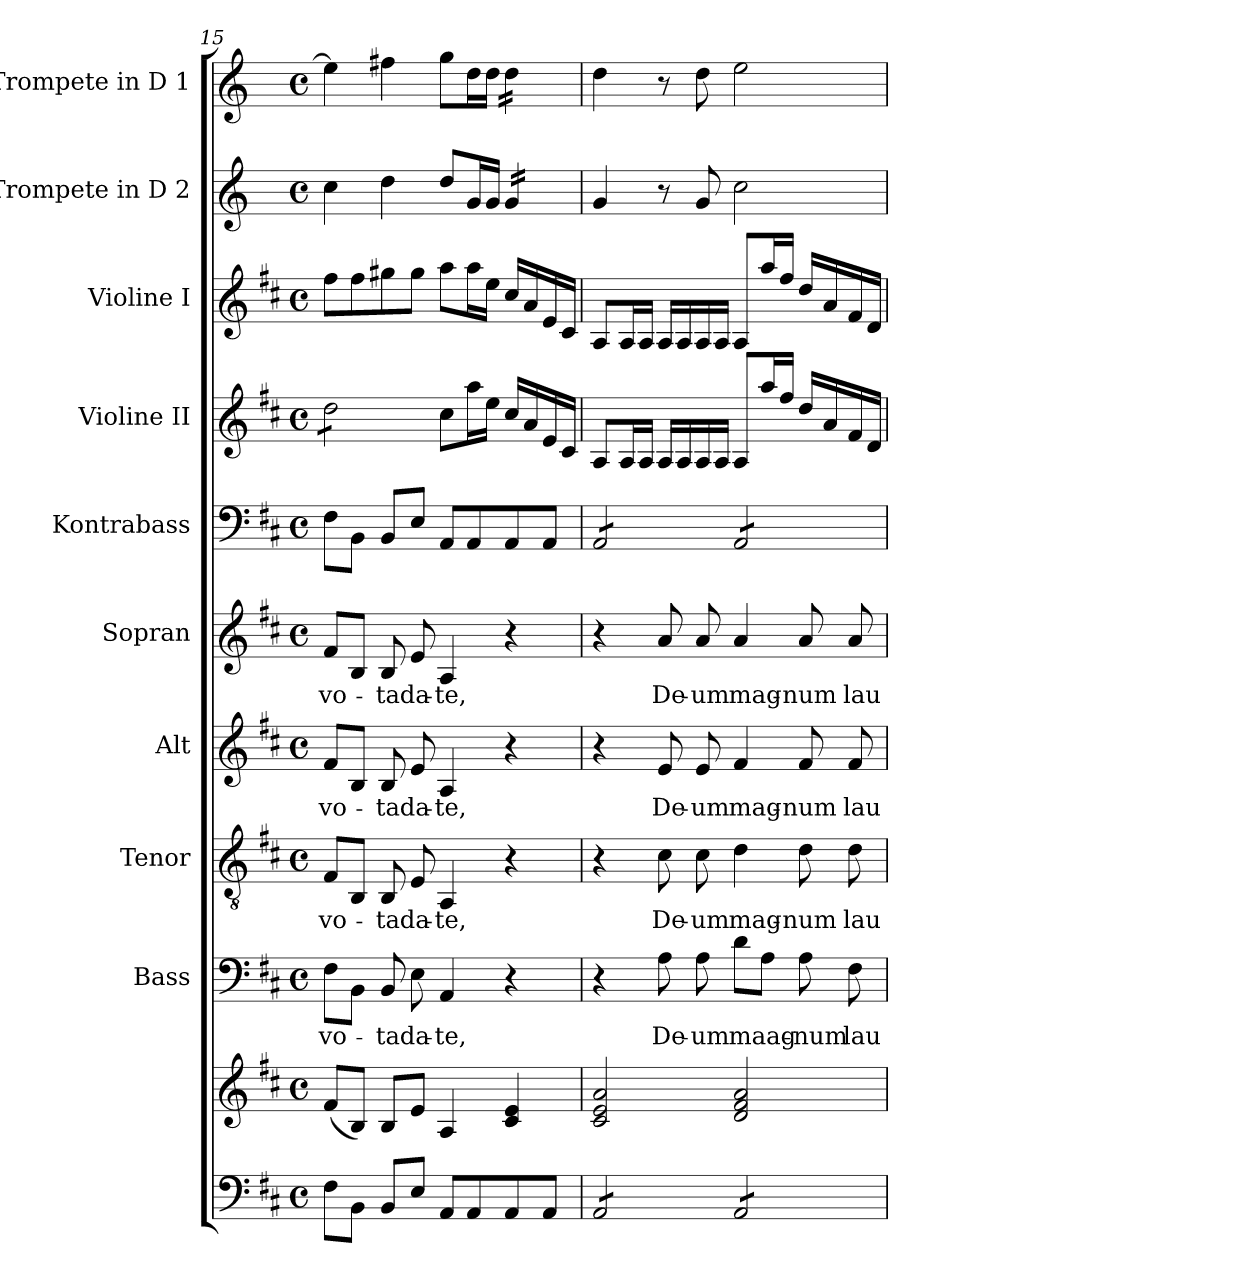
**kern	**kern	**kern	**text	**kern	**text	**kern	**text	**kern	**text	**kern	**kern	**kern	**kern	**kern
*part10	*part10	*part9	*part9	*part8	*part8	*part7	*part7	*part6	*part6	*part5	*part4	*part3	*part2	*part1
*staff11	*staff10	*staff9	*staff9	*staff8	*staff8	*staff7	*staff7	*staff6	*staff6	*staff5	*staff4	*staff3	*staff2	*staff1
*	*	*I"Bass	*	*I"Tenor	*	*I"Alt	*	*I"Sopran	*	*I"Kontrabass	*I"Violine II	*I"Violine I	*I"Trompete in D 2	*I"Trompete in D 1
*	*	*I'B.	*	*I'T.	*	*I'A.	*	*I'S.	*	*I'Kb.	*I'Vl. II	*I'Vl. I	*I'Trp. D 2	*I'Trp. D 1
*clefF4	*clefG2	*clefF4	*	*clefGv2	*	*clefG2	*	*clefG2	*	*clefF4	*clefG2	*clefG2	*clefG2	*clefG2
*	*	*	*	*	*	*	*	*	*	*ITrd7c12	*	*	*ITrd-1c-2	*ITrd-1c-2
*k[f#c#]	*k[f#c#]	*k[f#c#]	*	*k[f#c#]	*	*k[f#c#]	*	*k[f#c#]	*	*k[f#c#]	*k[f#c#]	*k[f#c#]	*k[f#c#]	*k[f#c#]
*D:	*D:	*D:	*	*D:	*	*D:	*	*D:	*	*D:	*D:	*D:	*D:	*D:
*M4/4	*M4/4	*M4/4	*	*M4/4	*	*M4/4	*	*M4/4	*	*M4/4	*M4/4	*M4/4	*M4/4	*M4/4
*met(c)	*met(c)	*met(c)	*	*met(c)	*	*met(c)	*	*met(c)	*	*met(c)	*met(c)	*met(c)	*met(c)	*met(c)
=15	=15	=15	=15	=15	=15	=15	=15	=15	=15	=15	=15	=15	=15	=15
!	!	!	!LO:LY:b	!	!LO:LY:b	!	!LO:LY:b	!	!LO:LY:b	!	!	!	!	!
*	*	*	*	*	*	*	*	*	*	*	*tremolo	*	*	*
8F#\L	(<8f#/L	8F#\L	vo-	8F#/L	vo-	8f#/L	vo-	8f#/L	vo-	8FF#\L	8dd\L	8ff#\L	4dd\	4ff#\]
8BB\J	8B/J)	8BB\J	.	8BB/J	.	8B/J	.	8B/J	.	8BBB\J	8dd\	8ff#\	.	.
!	!	!	!LO:LY:b	!	!LO:LY:b	!	!LO:LY:b	!	!LO:LY:b	!	!	!	!	!
8BB/L	8B/L	8BB/	-ta	8BB/	-ta	8B/	-ta	8B/	-ta	8BBB/L	8dd\	8gg#X\	4ee\	4gg#X\
!	!	!	!LO:LY:b	!	!LO:LY:b	!	!LO:LY:b	!	!LO:LY:b	!	!	!	!	!
8E/J	8e/J	8E\	da-	8E/	da-	8e/	da-	8e/	da-	8EE/J	8dd\J	8gg#\J	.	.
*	*	*	*	*	*	*	*	*	*	*	*Xtremolo	*	*	*
!	!	!	!LO:LY:b	!	!LO:LY:b	!	!LO:LY:b	!	!LO:LY:b	!	!	!	!	!
8AA/L	4A/	4AA/	-te,	4AA/	-te,	4A/	-te,	4A/	-te,	8AAA/L	8cc#\L	8aa\L	8ee/L	8aa\L
8AA/	.	.	.	.	.	.	.	.	.	8AAA/	16aa\L	16aa\L	16a/L	16ee\L
.	.	.	.	.	.	.	.	.	.	.	16ee\JJ	16ee\JJ	16a/JJ	16ee\JJ
*	*	*	*	*	*	*	*	*	*	*	*	*	*tremolo	*
*	*	*	*	*	*	*	*	*	*	*	*	*	*	*tremolo
8AA/	4c#/ 4e/	4r	.	4r	.	4r	.	4r	.	8AAA/	16cc#/LL	16cc#/LL	16a/LL	16ee\LL
.	.	.	.	.	.	.	.	.	.	.	16a/	16a/	16a/	16ee\
8AA/J	.	.	.	.	.	.	.	.	.	8AAA/J	16e/	16e/	16a/	16ee\
.	.	.	.	.	.	.	.	.	.	.	16c#/JJ	16c#/JJ	16a/JJ	16ee\JJ
*	*	*	*	*	*	*	*	*	*	*	*	*	*	*Xtremolo
*	*	*	*	*	*	*	*	*	*	*	*	*	*Xtremolo	*
=16	=16	=16	=16	=16	=16	=16	=16	=16	=16	=16	=16	=16	=16	=16
*tremolo	*	*	*	*	*	*	*	*	*	*	*	*	*	*
*	*	*	*	*	*	*	*	*	*	*tremolo	*	*	*	*
8AA/L	2c#/ 2e/ 2a/	4r	.	4r	.	4r	.	4r	.	8AAA/L	8A/L	8A/L	4a/	4ee\
8AA/	.	.	.	.	.	.	.	.	.	8AAA/	16A/L	16A/L	.	.
.	.	.	.	.	.	.	.	.	.	.	16A/JJ	16A/JJ	.	.
!	!	!	!LO:LY:b	!	!LO:LY:b	!	!LO:LY:b	!	!LO:LY:b	!	!	!	!	!
8AA/	.	8A\	De-	8c#\	De-	8e/	De-	8a/	De-	8AAA/	16A/LL	16A/LL	8r	8r
.	.	.	.	.	.	.	.	.	.	.	16A/	16A/	.	.
!	!	!	!LO:LY:b	!	!LO:LY:b	!	!LO:LY:b	!	!LO:LY:b	!	!	!	!	!
8AA/J	.	8A\	-um	8c#\	-um	8e/	-um	8a/	-um	8AAA/J	16A/	16A/	8a/	8ee\
.	.	.	.	.	.	.	.	.	.	.	16A/JJ	16A/JJ	.	.
!	!	!	!LO:LY:b	!	!LO:LY:b	!	!LO:LY:b	!	!LO:LY:b	!	!	!	!	!
8AA/L	2d/ 2f#/ 2a/	8d\L	maag-	4d\	mag-	4f#/	mag-	4a/	mag-	8AAA/L	8A/L	8A/L	2dd\	2ff#\
8AA/	.	8A\J	.	.	.	.	.	.	.	8AAA/	16aa/L	16aa/L	.	.
.	.	.	.	.	.	.	.	.	.	.	16ff#/JJ	16ff#/JJ	.	.
!	!	!	!LO:LY:b	!	!LO:LY:b	!	!LO:LY:b	!	!LO:LY:b	!	!	!	!	!
8AA/	.	8A\	-num	8d\	-num	8f#/	-num	8a/	-num	8AAA/	16dd/LL	16dd/LL	.	.
.	.	.	.	.	.	.	.	.	.	.	16a/	16a/	.	.
!	!	!	!LO:LY:b	!	!LO:LY:b	!	!LO:LY:b	!	!LO:LY:b	!	!	!	!	!
8AA/J	.	8F#\	lau-	8d\	lau-	8f#/	lau-	8a/	lau-	8AAA/J	16f#/	16f#/	.	.
*	*	*	*	*	*	*	*	*	*	*Xtremolo	*	*	*	*
*Xtremolo	*	*	*	*	*	*	*	*	*	*	*	*	*	*
.	.	.	.	.	.	.	.	.	.	.	16d/JJ	16d/JJ	.	.
=	=	=	=	=	=	=	=	=	=	=	=	=	=	=
*-	*-	*-	*-	*-	*-	*-	*-	*-	*-	*-	*-	*-	*-	*-
